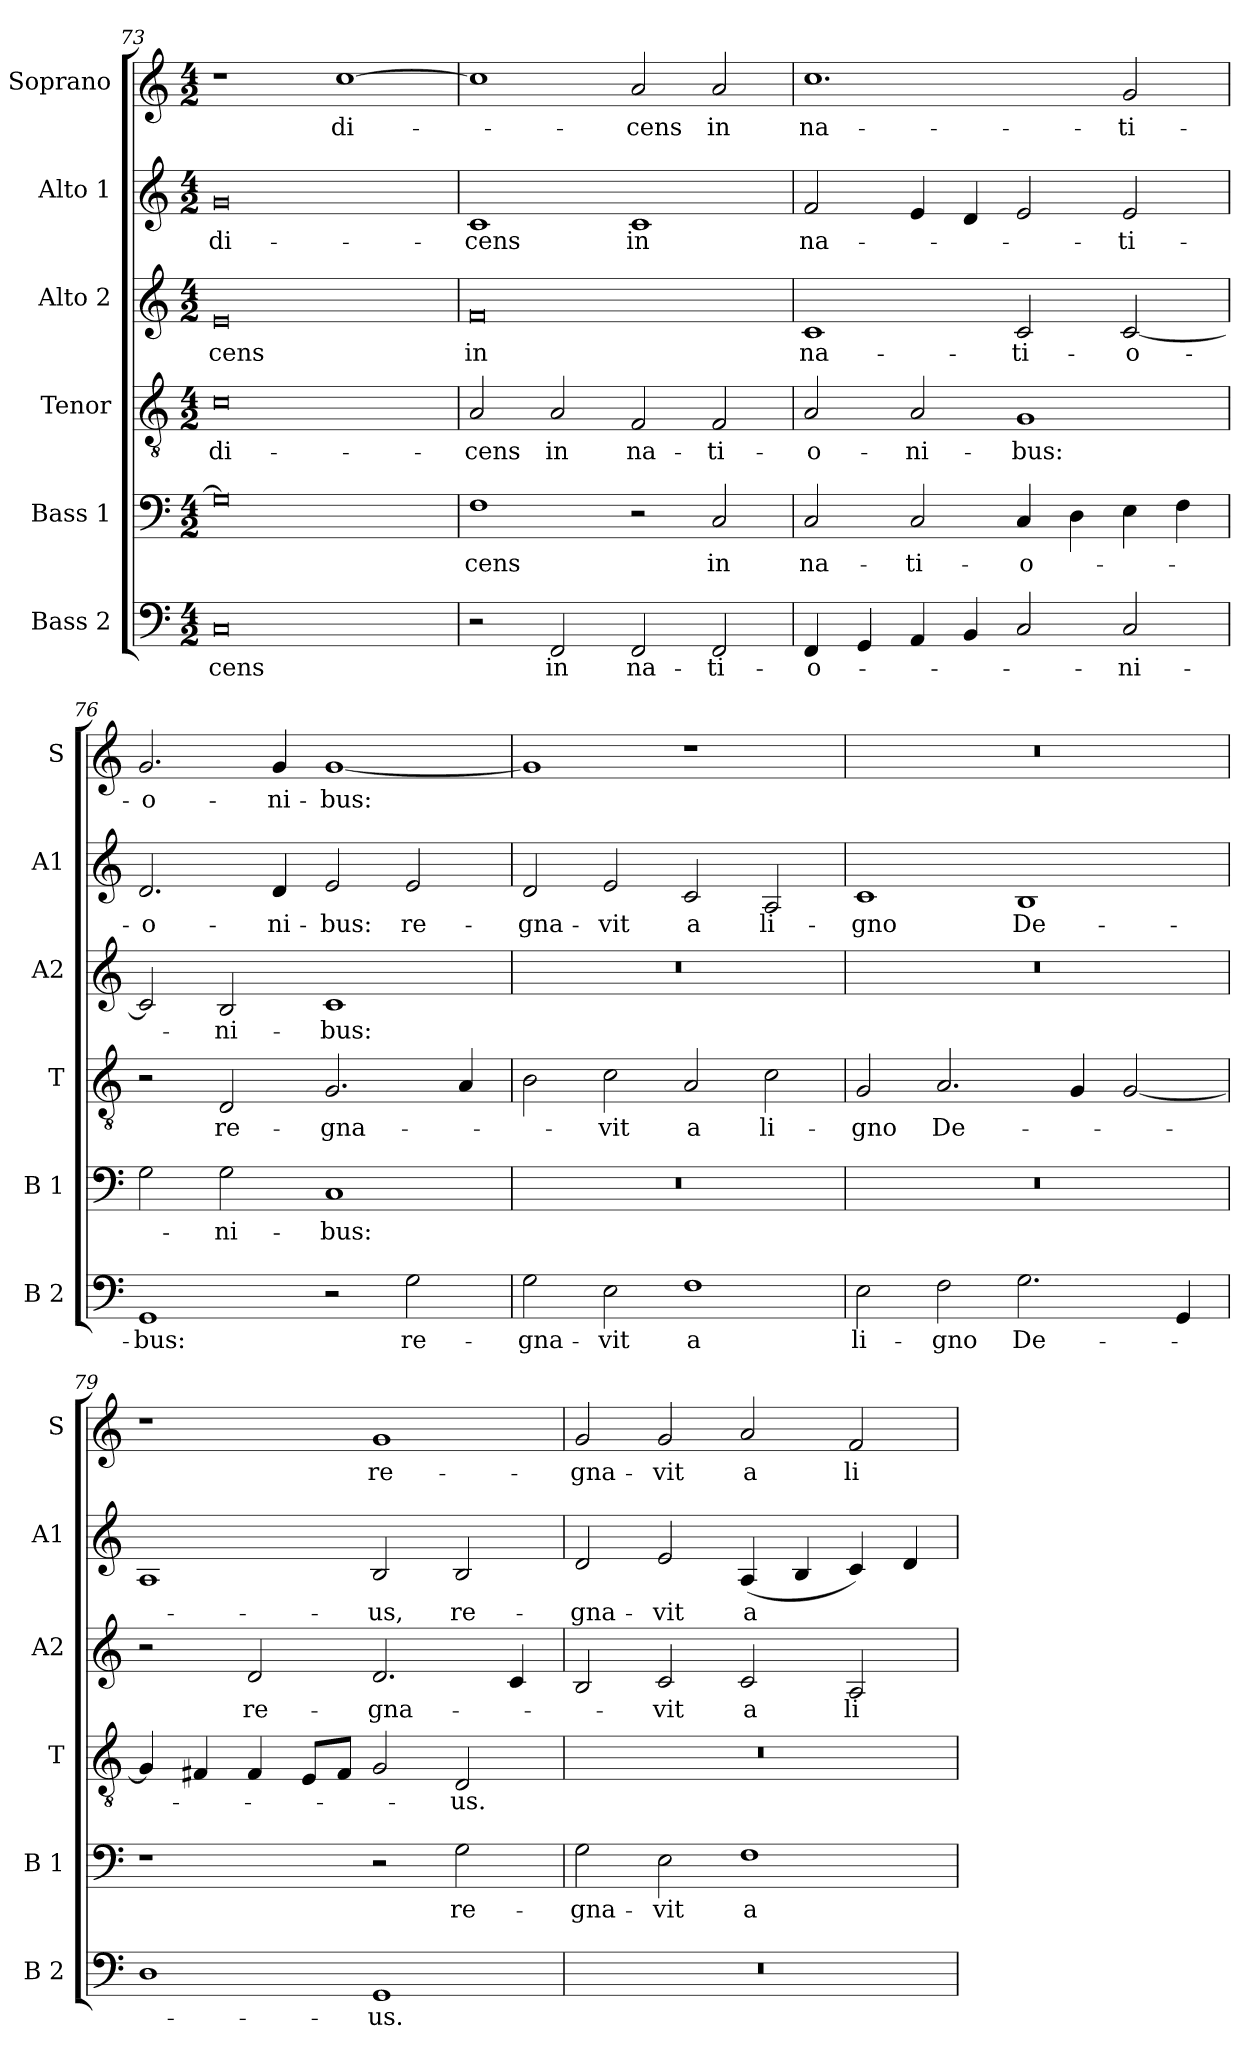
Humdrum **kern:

**kern	**text	**kern	**text	**kern	**text	**kern	**text	**kern	**text	**kern	**text
*part6	*part6	*part5	*part5	*part4	*part4	*part3	*part3	*part2	*part2	*part1	*part1
*staff6	*staff6	*staff5	*staff5	*staff4	*staff4	*staff3	*staff3	*staff2	*staff2	*staff1	*staff1
*I"Bass 2	*	*I"Bass 1	*	*I"Tenor	*	*I"Alto 2	*	*I"Alto 1	*	*I"Soprano	*
*I'B 2	*	*I'B 1	*	*I'T	*	*I'A2	*	*I'A1	*	*I'S	*
*clefF4	*	*clefF4	*	*clefGv2	*	*clefG2	*	*clefG2	*	*clefG2	*
*M4/2	*	*M4/2	*	*M4/2	*	*M4/2	*	*M4/2	*	*M4/2	*
=73	=73	=73	=73	=73	=73	=73	=73	=73	=73	=73	=73
!	!LO:LY:b:cj	!	!	!	!LO:LY:b:rj	!	!LO:LY:b:cj	!	!LO:LY:b:rj	!	!
0C	-cens	0G]	.	0c	di-	0e	-cens	0g	di-	1r	.
!	!	!	!	!	!	!	!	!	!	!	!LO:LY:b:cj
.	.	.	.	.	.	.	.	.	.	[>1cc	di-
=74	=74	=74	=74	=74	=74	=74	=74	=74	=74	=74	=74
!	!	!	!LO:LY:b:cj	!	!LO:LY:b:cj	!	!LO:LY:b:rj	!	!LO:LY:b:cj	!	!
2r	.	1F	-cens	2A/	-cens	0f	in	1c	-cens	1cc]	.
!	!LO:LY:b:cj	!	!	!	!LO:LY:b:cj	!	!	!	!	!	!
2FF/	in	.	.	2A/	in	.	.	.	.	.	.
!	!LO:LY:b:cj	!	!	!	!LO:LY:b:cj	!	!	!	!LO:LY:b:cj	!	!LO:LY:b:cj
2FF/	na-	2r	.	2F/	na-	.	.	1c	in	2a/	-cens
!	!LO:LY:b:cj	!	!LO:LY:b:cj	!	!LO:LY:b:cj	!	!	!	!	!	!LO:LY:b:cj
2FF/	-ti-	2C/	in	2F/	-ti-	.	.	.	.	2a/	in
=75	=75	=75	=75	=75	=75	=75	=75	=75	=75	=75	=75
!	!LO:LY:b:cj	!	!LO:LY:b:cj	!	!LO:LY:b:cj	!	!LO:LY:b:cj	!	!LO:LY:b:cj	!	!LO:LY:b:cj
4FF/	-o-	2C/	na-	2A/	-o-	1c	na-	2f/	na-	1.cc	na-
4GG/	.	.	.	.	.	.	.	.	.	.	.
!	!	!	!LO:LY:b:cj	!	!LO:LY:b:cj	!	!	!	!	!	!
4AA/	.	2C/	-ti-	2A/	-ni-	.	.	4e/	.	.	.
4BB/	.	.	.	.	.	.	.	4d/	.	.	.
!	!	!	!LO:LY:b:cj	!	!LO:LY:b:cj	!	!LO:LY:b:cj	!	!	!	!
2C/	.	4C/	-o-	1G	-bus:	2c/	-ti-	2e/	.	.	.
.	.	4D\	.	.	.	.	.	.	.	.	.
!	!LO:LY:b:cj	!	!	!	!	!	!LO:LY:b:cj	!	!LO:LY:b:cj	!	!LO:LY:b:cj
2C/	-ni-	4E\	.	.	.	[<2c/	-o-	2e/	-ti-	2g/	-ti-
.	.	4F\	.	.	.	.	.	.	.	.	.
=76	=76	=76	=76	=76	=76	=76	=76	=76	=76	=76	=76
!	!LO:LY:b:cj	!	!	!	!	!	!	!	!LO:LY:b:cj	!	!LO:LY:b:cj
1GG	-bus:	2G\	.	2r	.	2c/]	.	2.d/	-o-	2.g/	-o-
!	!	!	!LO:LY:b:cj	!	!LO:LY:b:cj	!	!LO:LY:b:cj	!	!	!	!
.	.	2G\	-ni-	2D/	re-	2B/	-ni-	.	.	.	.
!	!	!	!	!	!	!	!	!	!LO:LY:b	!	!LO:LY:b:cj
.	.	.	.	.	.	.	.	4d/	-ni-	4g/	-ni-
!	!	!	!LO:LY:b:cj	!	!LO:LY:b:cj	!	!LO:LY:b:cj	!	!LO:LY:b:rj	!	!LO:LY:b:cj
2r	.	1C	-bus:	2.G/	-gna-	1c	-bus:	2e/	-bus:	[<1g	-bus:
!	!LO:LY:b:cj	!	!	!	!	!	!	!	!LO:LY:b:cj	!	!
2G\	re-	.	.	.	.	.	.	2e/	re-	.	.
.	.	.	.	4A/	.	.	.	.	.	.	.
=77	=77	=77	=77	=77	=77	=77	=77	=77	=77	=77	=77
!	!LO:LY:b	!LO:N:vis=1	!	!	!	!LO:N:vis=1	!	!	!LO:LY:b	!	!
2G\	-gna-	0r	.	2B\	.	0r	.	2d/	-gna-	1g]	.
!	!LO:LY:b:rj	!	!	!	!LO:LY:b:cj	!	!	!	!LO:LY:b:rj	!	!
2E\	-vit	.	.	2c\	-vit	.	.	2e/	-vit	.	.
!	!LO:LY:b:rj	!	!	!	!LO:LY:b:cj	!	!	!	!LO:LY:b:cj	!	!
1F	a	.	.	2A/	a	.	.	2c/	a	1r	.
!	!	!	!	!	!LO:LY:b:cj	!	!	!	!LO:LY:b:cj	!	!
.	.	.	.	2c\	li-	.	.	2A/	li-	.	.
!!LO:LB:g=z
=78	=78	=78	=78	=78	=78	=78	=78	=78	=78	=78	=78
!	!LO:LY:b:cj	!LO:N:vis=1	!	!	!LO:LY:b:cj	!LO:N:vis=1	!	!	!LO:LY:b:cj	!LO:N:vis=1	!
2E\	li-	0r	.	2G/	-gno	0r	.	1c	-gno	0r	.
!	!LO:LY:b:cj	!	!	!	!LO:LY:b:cj	!	!	!	!	!	!
2F\	-gno	.	.	2.A/	De-	.	.	.	.	.	.
!	!LO:LY:b:cj	!	!	!	!	!	!	!	!LO:LY:b:cj	!	!
2.G\	De-	.	.	.	.	.	.	1B	De-	.	.
.	.	.	.	4G/	.	.	.	.	.	.	.
.	.	.	.	[<2G/	.	.	.	.	.	.	.
4GG/	.	.	.	.	.	.	.	.	.	.	.
=79	=79	=79	=79	=79	=79	=79	=79	=79	=79	=79	=79
1D	.	1r	.	4G/]	.	2r	.	1A	.	1r	.
.	.	.	.	4F#X/	.	.	.	.	.	.	.
!	!	!	!	!	!	!	!LO:LY:b:cj	!	!	!	!
.	.	.	.	4F#/	.	2d/	re-	.	.	.	.
.	.	.	.	8E/L	.	.	.	.	.	.	.
.	.	.	.	8F#/J	.	.	.	.	.	.	.
!	!LO:LY:b:cj	!	!	!	!	!	!LO:LY:b:cj	!	!LO:LY:b:cj	!	!LO:LY:b:cj
1GG	-us.	2r	.	2G/	.	2.d/	-gna-	2B/	-us,	1g	re-
!	!	!	!LO:LY:b:cj	!	!LO:LY:b:cj	!	!	!	!LO:LY:b:cj	!	!
.	.	2G\	re-	2D/	-us.	.	.	2B/	re-	.	.
.	.	.	.	.	.	4c/	.	.	.	.	.
=80	=80	=80	=80	=80	=80	=80	=80	=80	=80	=80	=80
!LO:N:vis=1	!	!	!LO:LY:b	!LO:N:vis=1	!	!	!	!	!LO:LY:b	!	!LO:LY:b
0r	.	2G\	-gna-	0r	.	2B/	.	2d/	-gna-	2g/	-gna-
!	!	!	!LO:LY:b:rj	!	!	!	!LO:LY:b:cj	!	!LO:LY:b:rj	!	!LO:LY:b:rj
.	.	2E\	-vit	.	.	2c/	-vit	2e/	-vit	2g/	-vit
!	!	!	!LO:LY:b:rj	!	!	!	!LO:LY:b:cj	!	!LO:LY:b:rj	!	!LO:LY:b:cj
.	.	1F	a	.	.	2c/	a	(>4A/	a	2a/	a
.	.	.	.	.	.	.	.	4B/	.	.	.
!	!	!	!	!	!	!	!LO:LY:b:cj	!	!	!	!LO:LY:b:cj
.	.	.	.	.	.	2A/	li-	4c/)	.	2f/	li-
.	.	.	.	.	.	.	.	4d/	.	.	.
=	=	=	=	=	=	=	=	=	=	=	=
*-	*-	*-	*-	*-	*-	*-	*-	*-	*-	*-	*-
